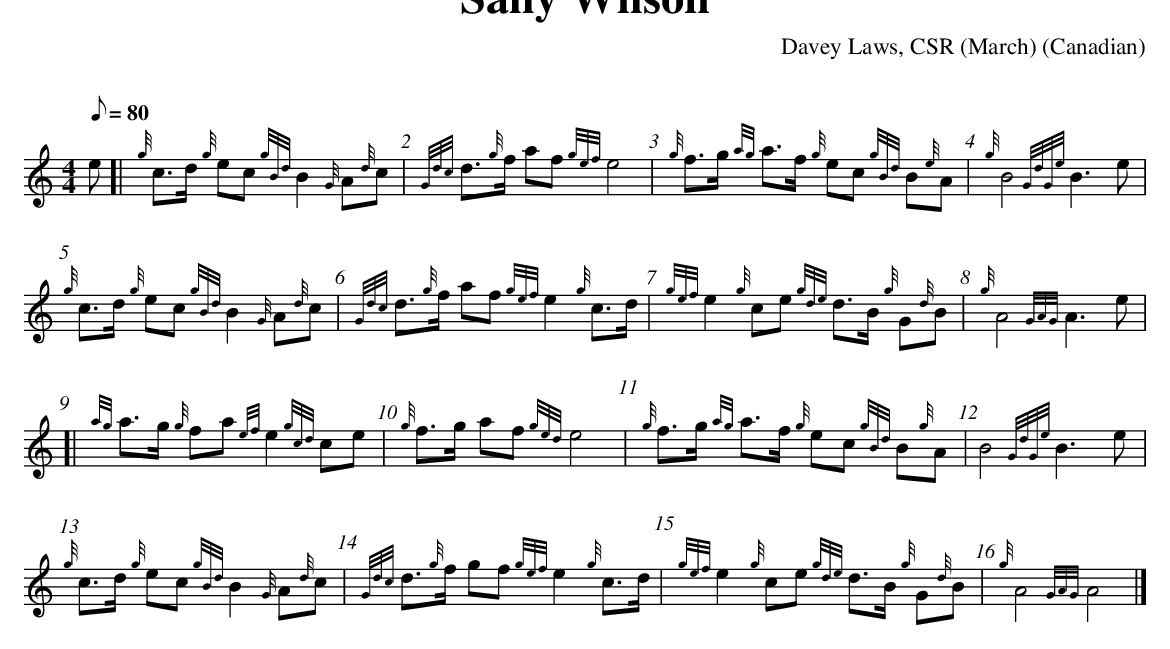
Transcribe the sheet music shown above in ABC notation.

X:1
T:Sally Wilson
M:4/4 %It is a 4/4 - see https://drive.google.com/file/d/1u0XBBWs7VUDxcEECxJyE04v84lRt7gOk/view
L:1/8=112
O:Canadian
C:Davey Laws, CSR (March)
K:HP
Q:80
e[|
\
{g}c>d {g}ec} {gBd}B2 {G}A{d}c |{Gdc}d>{g}f af {gef}e4 |
\ %These back slashes are ensuring 4 bars per line.
{g}f>g {ag}a>f {g}ec {gBd}B{e}A |{g}B4 {GdGe}B3 e| %End of first line.
\
{g}c>d {g}ec {gBd}B2 {G}A{d}c | {Gdc}d>{g}f} af {gef}e2{g}c>d |
\
{gef}e2 {g}ce {gde}d>B {g}G{d}B |{g}A4 {GAG}A3e | %quite a few errors beyond LC's review of 2025-11-18
\
[|{ag}a>g {g}fa {ef}e2 {gcd}ce |{g}f>g af {ged}e4 |
\
{g}f>g {ag}a>f {g}ec {gBd}B{g}A | B4 {GdGe}B3 e |
\
{g}c>d {g}ec {gBd}B2 {G}A{d}c |{Gdc}d>{g}f gf {gef}e2 {g}c>d |{gef}e2 {g}ce {gde}d>B {g}G{d}B | {g}A4 {GAG}A4}|]
